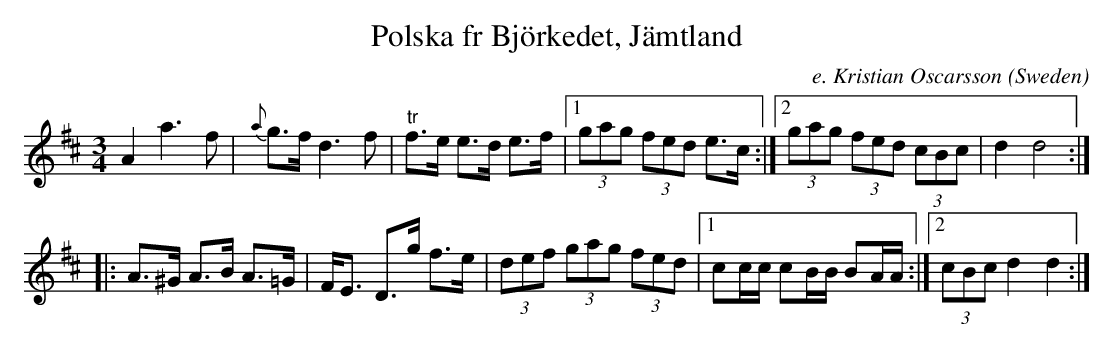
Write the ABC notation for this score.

X:1
T:Polska fr Bj\"orkedet, J\"amtland
O:Sweden
M:3/4
C:e. Kristian Oscarsson
K:D
A2 a3f|{a}g>f d3 f|"tr"f>e e>d e>f |1\
 (3gag (3fed e>c :|2 (3gag (3fed (3cBc| d2 d4::
A>^G A>B A>=G|F<E D>g f>e|(3def (3gag (3fed\
|1 cc/c/ cB/B/ BA/A/ :|2 (3cBc d2 d2:|
